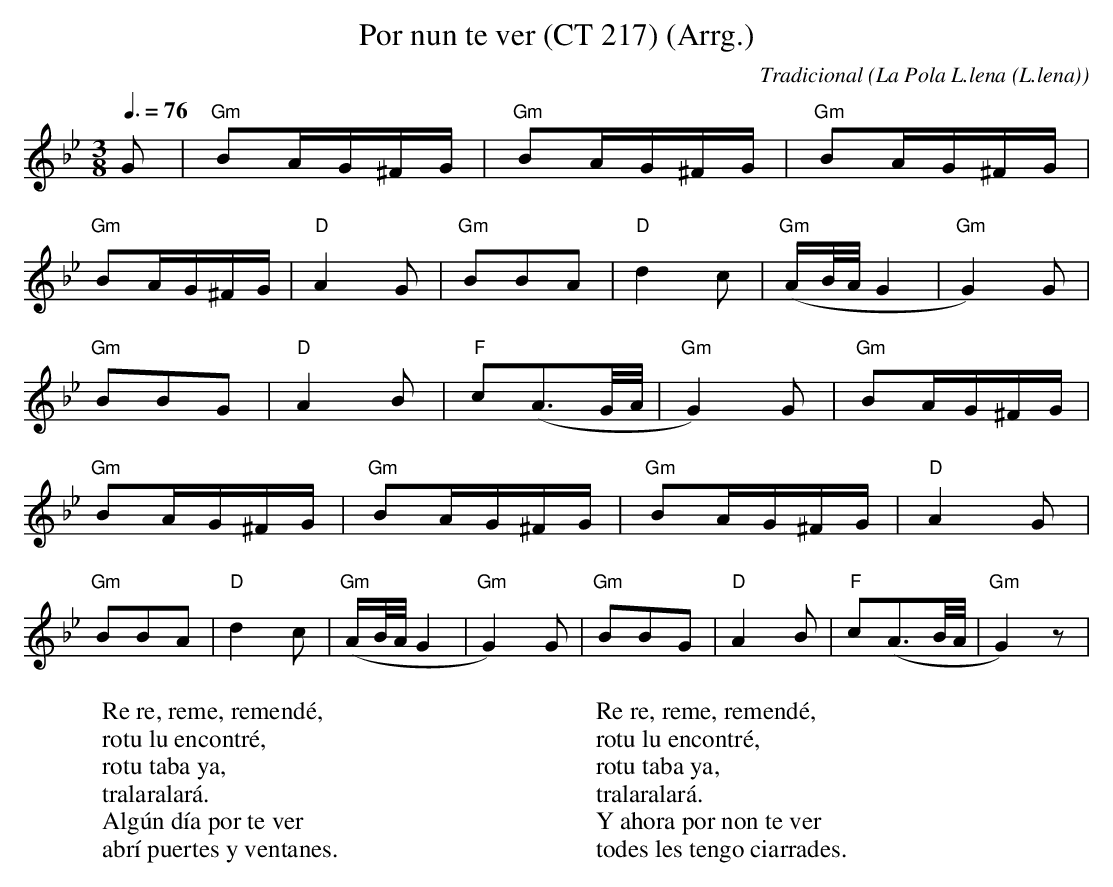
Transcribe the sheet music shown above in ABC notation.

X:1
T:Por nun te ver (CT 217) (Arrg.)
C:Tradicional
O:La Pola L.lena (L.lena)
M:3/8
L:1/8
Q:3/8=76
K:Bb
G|"Gm"BA/2G/2^F/2G/2|"Gm"BA/2G/2^F/2G/2|"Gm"BA/2G/2^F/2G/2|
"Gm"BA/2G/2^F/2G/2|"D"A2G|"Gm"BBA|"D"d2c|("Gm"A/2B/4A/4G2|"Gm"G2)G|
"Gm"BBG|"D"A2B|"F"c(A3/2G/4A/4|"Gm"G2)G|"Gm"BA/2G/2^F/2G/2|
"Gm"BA/2G/2^F/2G/2|"Gm"BA/2G/2^F/2G/2|"Gm"BA/2G/2^F/2G/2|"D"A2G|
"Gm"BBA|"D"d2c|("Gm"A/2B/4A/4G2|"Gm"G2)G|"Gm"BBG|"D"A2B|"F"c(A3/2B/4A/4|"Gm"G2)z|
W:Re re, reme, remendé,
W:rotu lu encontré,
W:rotu taba ya,
W:tralaralará.
W:Algún día por te ver
W:abrí puertes y ventanes.
W:
W:Re re, reme, remendé,
W:rotu lu encontré,
W:rotu taba ya,
W:tralaralará.
W:Y ahora por non te ver
W:todes les tengo ciarrades.
W:
